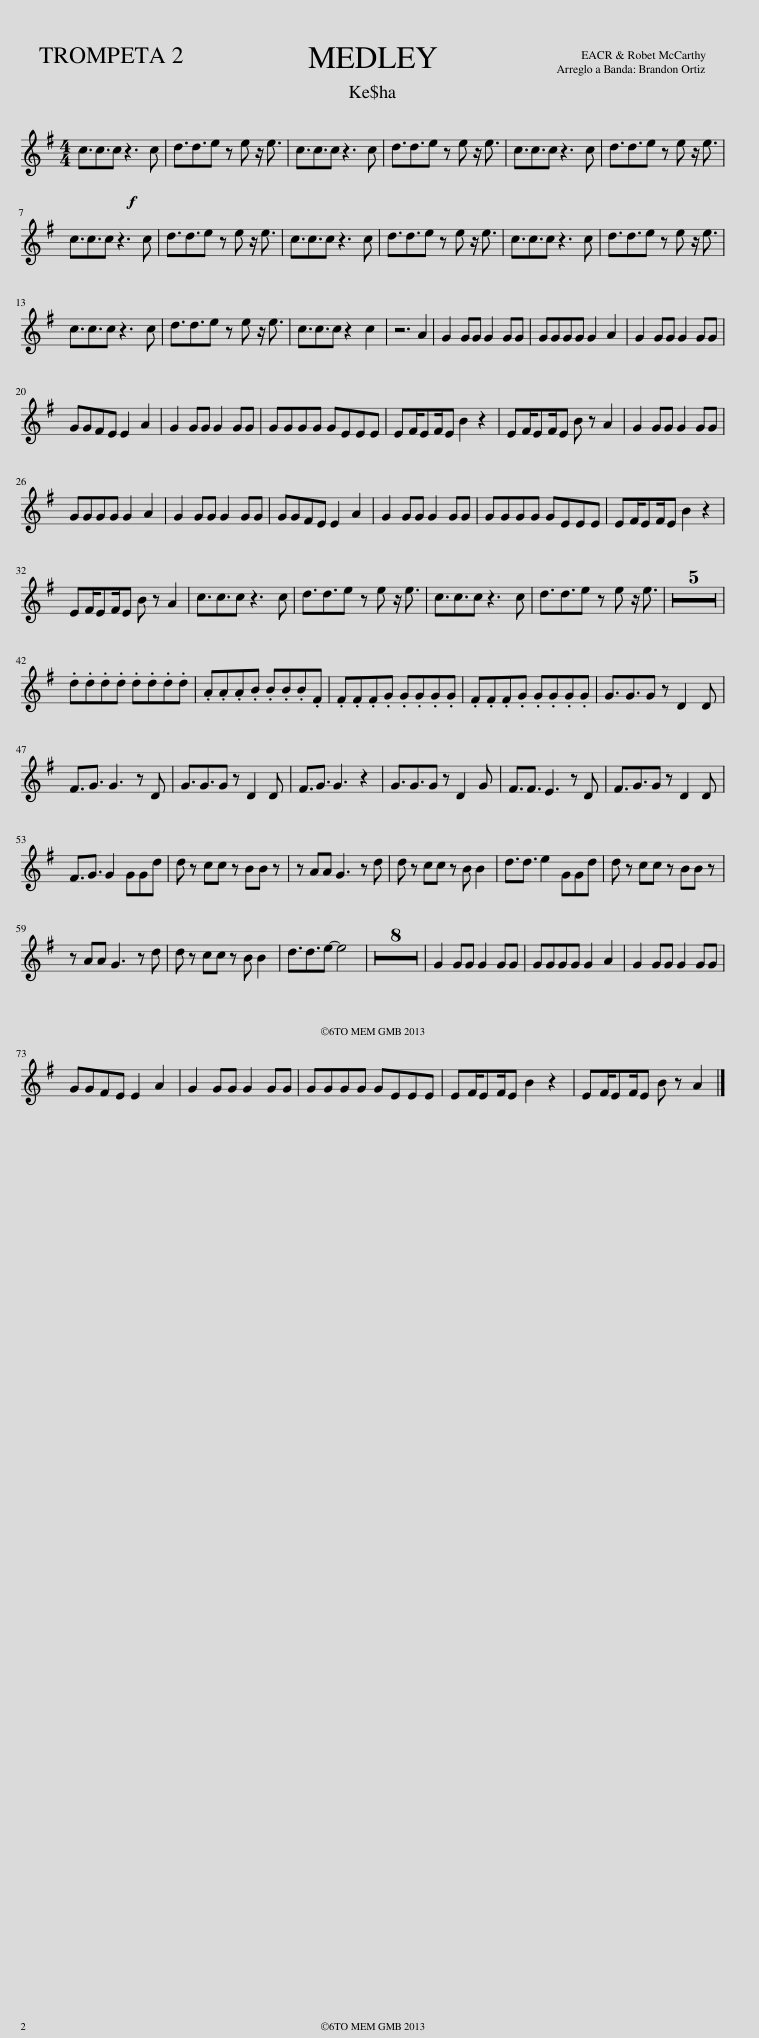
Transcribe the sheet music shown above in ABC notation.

X:1
L:1/8
M:4/4
I:linebreak $
K:none
V:1 treble transpose=-2
V:1
[K:G]!f! c3/2c3/2c z3 c | d3/2d3/2e z e z/ e3/2 | c3/2c3/2c z3 c | d3/2d3/2e z e z/ e3/2 | c3/2c3/2c z3 c | %5
 d3/2d3/2e z e z/ e3/2 |$ c3/2c3/2c z3 c | d3/2d3/2e z e z/ e3/2 | c3/2c3/2c z3 c | d3/2d3/2e z e z/ e3/2 | %10
 c3/2c3/2c z3 c | d3/2d3/2e z e z/ e3/2 |$ c3/2c3/2c z3 c | d3/2d3/2e z e z/ e3/2 | c3/2c3/2c z2 c2 | %15
 z6 A2 | G2 GG G2 GG | GGGG G2 A2 | G2 GG G2 GG |$ GGFE E2 A2 | %20
 G2 GG G2 GG | GGGG GEEE | EF/EF/E B2 z2 | EF/EF/E B z A2 | G2 GG G2 GG |$ %25
 GGGG G2 A2 | G2 GG G2 GG | GGFE E2 A2 | G2 GG G2 GG | GGGG GEEE | %30
 EF/EF/E B2 z2 |$ EF/EF/E B z A2 | c3/2c3/2c z3 c | d3/2d3/2e z e z/ e3/2 | c3/2c3/2c z3 c | %35
 d3/2d3/2e z e z/ e3/2 | z8 | z8 | z8 | z8 | %40
 z8 |$ .d.d.d.d .d.d.d.d | .A.A.A.B .B.B.B.F | .F.F.F.G .G.G.G.G | .F.F.F.G .G.G.G.G | %45
 G3/2G3/2G z D2 D |$ F3/2G3/2 G3 z D | G3/2G3/2G z D2 D | F3/2G3/2 G3 z2 | G3/2G3/2G z D2 G | %50
 F3/2F3/2 E3 z D | F3/2G3/2G z D2 D |$ F3/2G3/2 G2 GGd | d z cc z BB z | z AA G3 z d | %55
 d z cc z B B2 | d3/2d3/2 e2 GGd | d z cc z BB z |$ z AA G3 z d | d z cc z B B2 | %60
 d3/2d3/2e- e4 | z8 | z8 | z8 | z8 | %65
 z8 | z8 | z8 | z8 | G2 GG G2 GG | %70
 GGGG G2 A2 | G2 GG G2 GG |$ GGFE E2 A2 | G2 GG G2 GG | GGGG GEEE | %75
 EF/EF/E B2 z2 | EF/EF/E B z A2 |] %77
